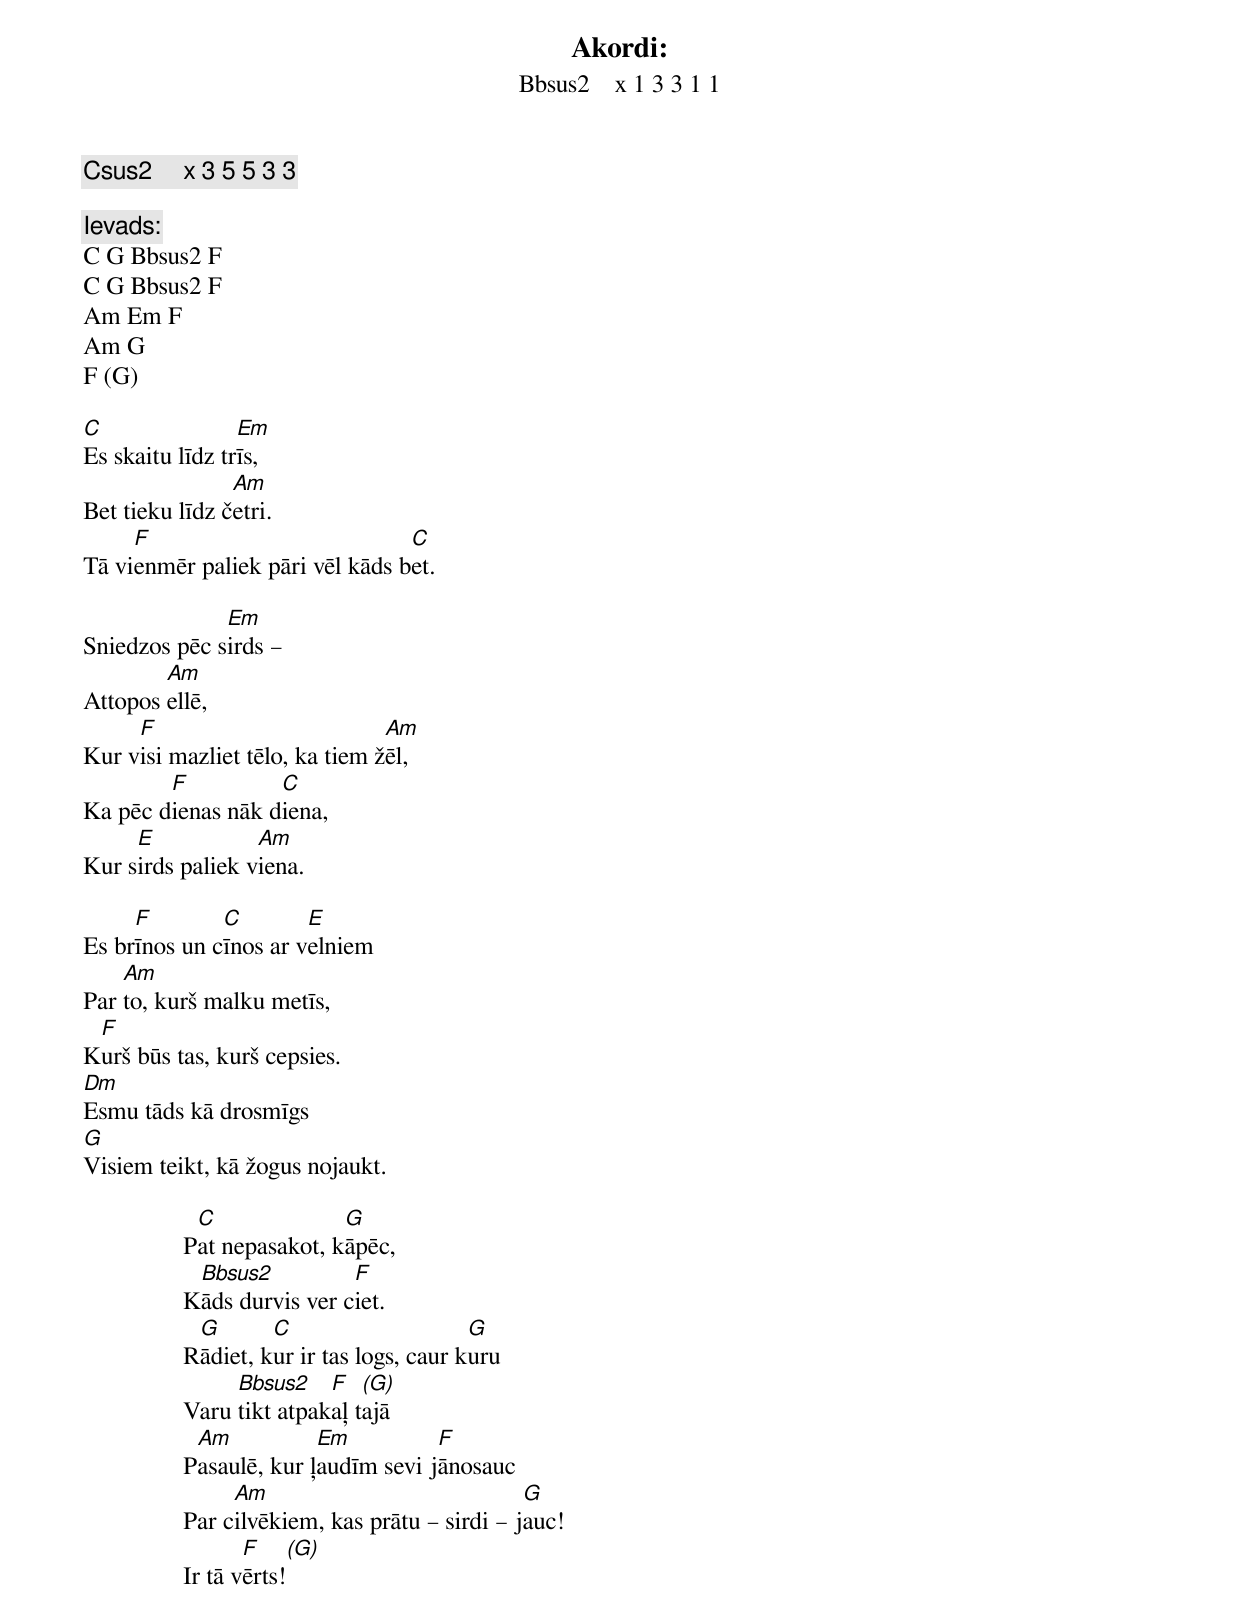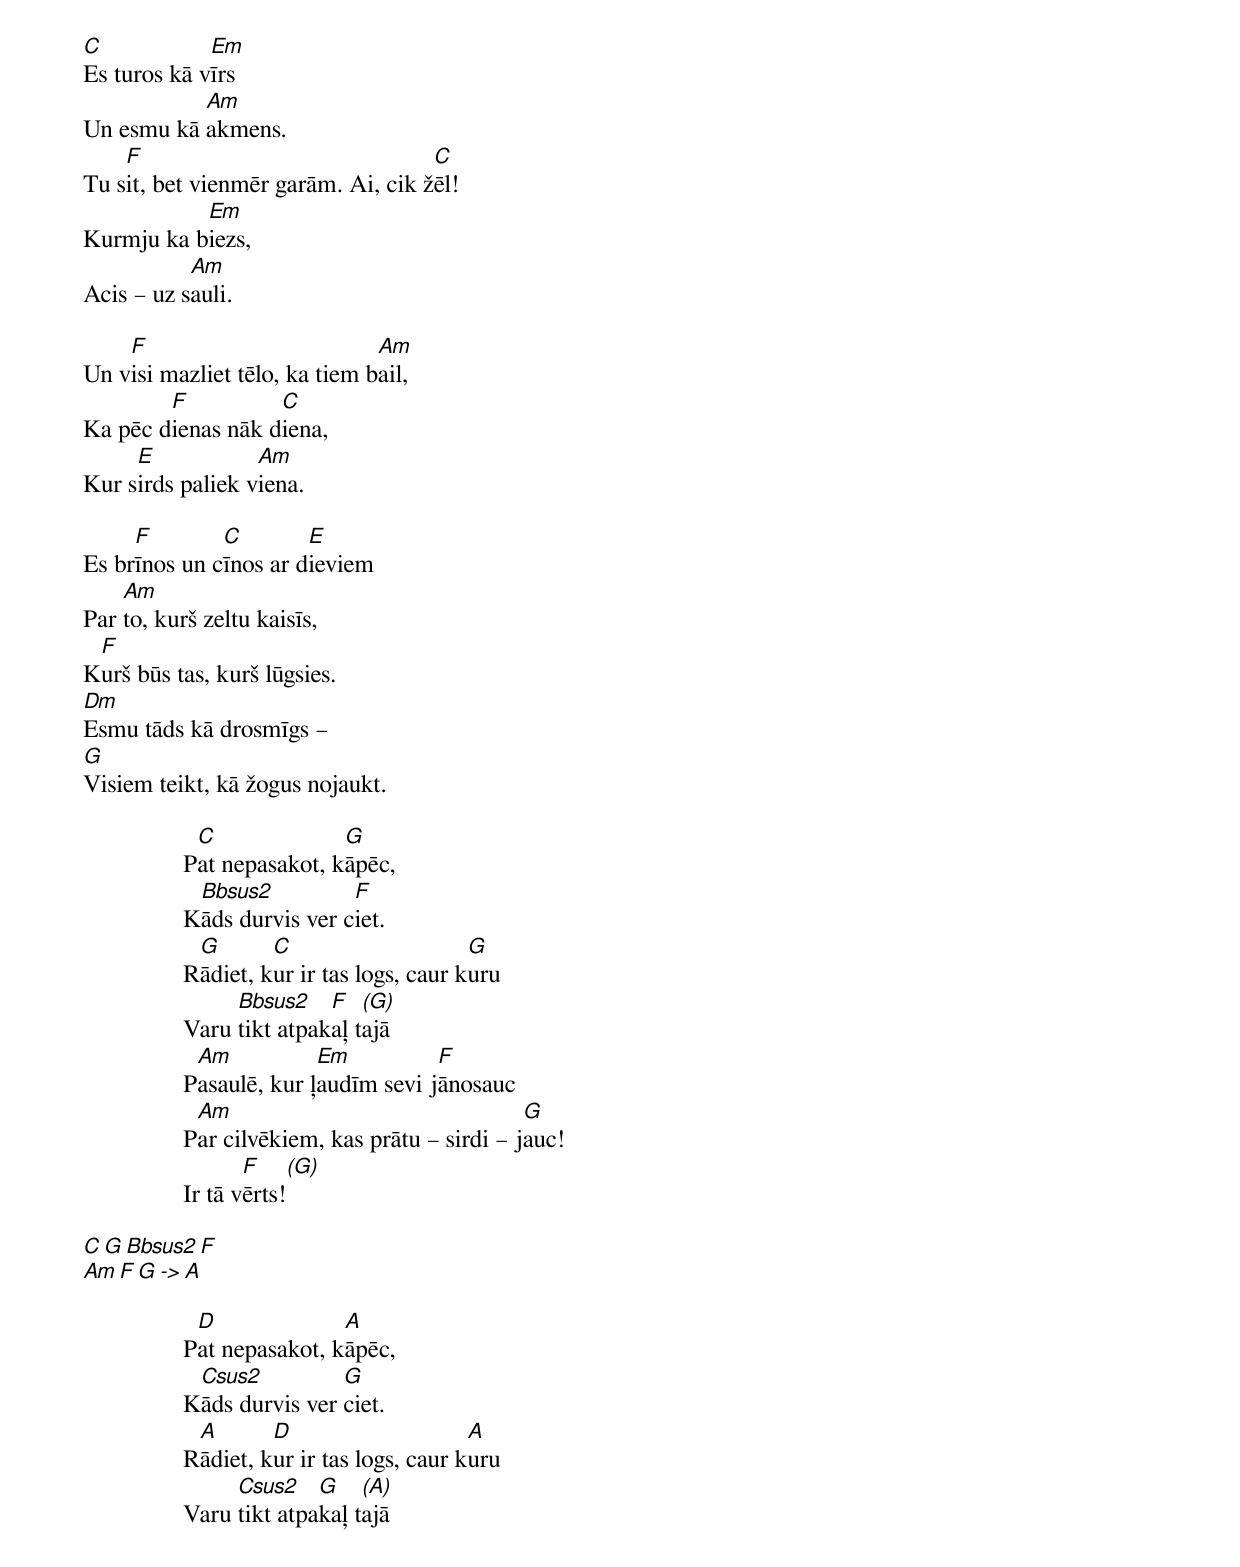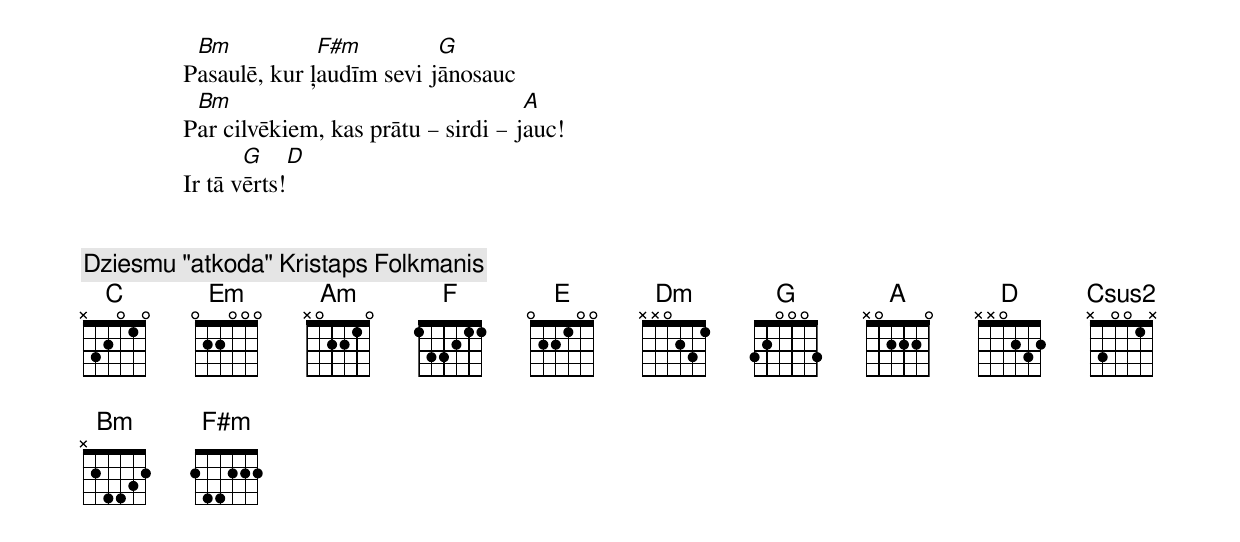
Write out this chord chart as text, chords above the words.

Akordi:
Bbsus2    x 1 3 3 1 1
Csus2     x 3 5 5 3 3

Ievads:
C G Bbsus2 F
C G Bbsus2 F
Am Em F
Am G
F (G)

C                Em
Es skaitu līdz trīs,
                Am
Bet tieku līdz četri.
     F                           C
Tā vienmēr paliek pāri vēl kāds bet.

              Em
Sniedzos pēc sirds –
        Am
Attopos ellē,
     F                          Am
Kur visi mazliet tēlo, ka tiem žēl,
        F          C
Ka pēc dienas nāk diena,
     E            Am
Kur sirds paliek viena.

     F        C        E
Es brīnos un cīnos ar velniem
    Am
Par to, kurš malku metīs,
 F
Kurš būs tas, kurš cepsies.
Dm
Esmu tāds kā drosmīgs
G
Visiem teikt, kā žogus nojaukt.

		 C              G
		Pat nepasakot, kāpēc,
		 Bbsus2          F
		Kāds durvis ver ciet.
		 G       C                     G
		Rādiet, kur ir tas logs, caur kuru
		     Bbsus2    F   (G)
		Varu tikt atpakaļ tajā
		 Am           Em          F
		Pasaulē, kur ļaudīm sevi jānosauc
		     Am                             G
		Par cilvēkiem, kas prātu – sirdi – jauc!
		       F      (G)
		Ir tā vērts!

C            Em
Es turos kā vīrs
           Am
Un esmu kā akmens.
    F                               C
Tu sit, bet vienmēr garām. Ai, cik žēl!
           Em
Kurmju ka biezs,
           Am
Acis – uz sauli.

    F                          Am
Un visi mazliet tēlo, ka tiem bail,
        F          C
Ka pēc dienas nāk diena,
     E            Am
Kur sirds paliek viena.

     F        C        E
Es brīnos un cīnos ar dieviem
    Am
Par to, kurš zeltu kaisīs,
 F
Kurš būs tas, kurš lūgsies.
Dm
Esmu tāds kā drosmīgs –
G
Visiem teikt, kā žogus nojaukt.

		 C              G
		Pat nepasakot, kāpēc,
		 Bbsus2          F
		Kāds durvis ver ciet.
		 G       C                     G
		Rādiet, kur ir tas logs, caur kuru
		     Bbsus2    F   (G)
		Varu tikt atpakaļ tajā
		 Am           Em          F
		Pasaulē, kur ļaudīm sevi jānosauc
		 Am                                 G
		Par cilvēkiem, kas prātu – sirdi – jauc!
		       F      (G)
		Ir tā vērts!

C G Bbsus2 F
Am F G -> A

		 D              A
		Pat nepasakot, kāpēc,
		 Csus2          G
		Kāds durvis ver ciet.
		 A       D                     A
		Rādiet, kur ir tas logs, caur kuru
		     Csus2    G    (A)
		Varu tikt atpakaļ tajā
		 Bm           F#m         G
		Pasaulē, kur ļaudīm sevi jānosauc
		 Bm                                 A
		Par cilvēkiem, kas prātu – sirdi – jauc!
		       G        D
		Ir tā vērts!


[Dziesmu "atkoda" Kristaps Folkmanis]
